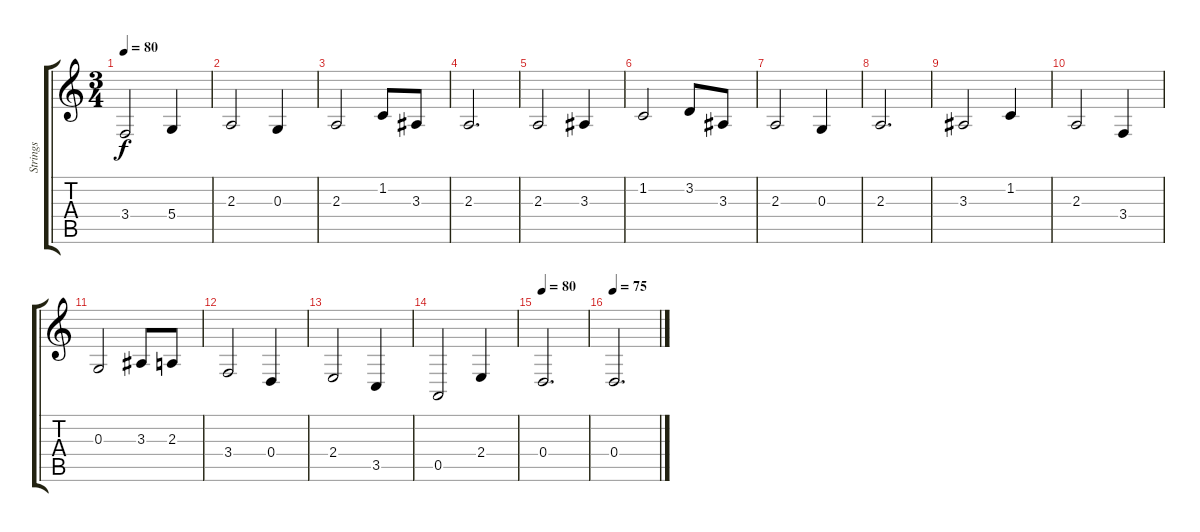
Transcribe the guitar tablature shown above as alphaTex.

\track ("Strings" "Strings") {instrument stringensemble2}
\staff {score tabs}
\tuning (E4 B3 G3 D3 A2 E2) {hide}
\ts (3 4)
\tempo 80
\clef g2
\ks c
3.4.2{dy f} 5.4.4 |
2.3.2 0.3.4 |
2.3.2 1.2.8 3.3.8 |
2.3.2{d} |
2.3.2 3.3.4 |
1.2.2 3.2.8 3.3.8 |
2.3.2 0.3.4 |
2.3.2{d} |
3.3.2 1.2.4 |
2.3.2 3.4.4 |
0.3.2 3.3.8 2.3.8 |
3.4.2 0.4.4 |
2.4.2 3.5.4 |
0.5.2 2.4.4 |
\tempo 80
0.4.2{d} |
\tempo 75
0.4.2{d}
